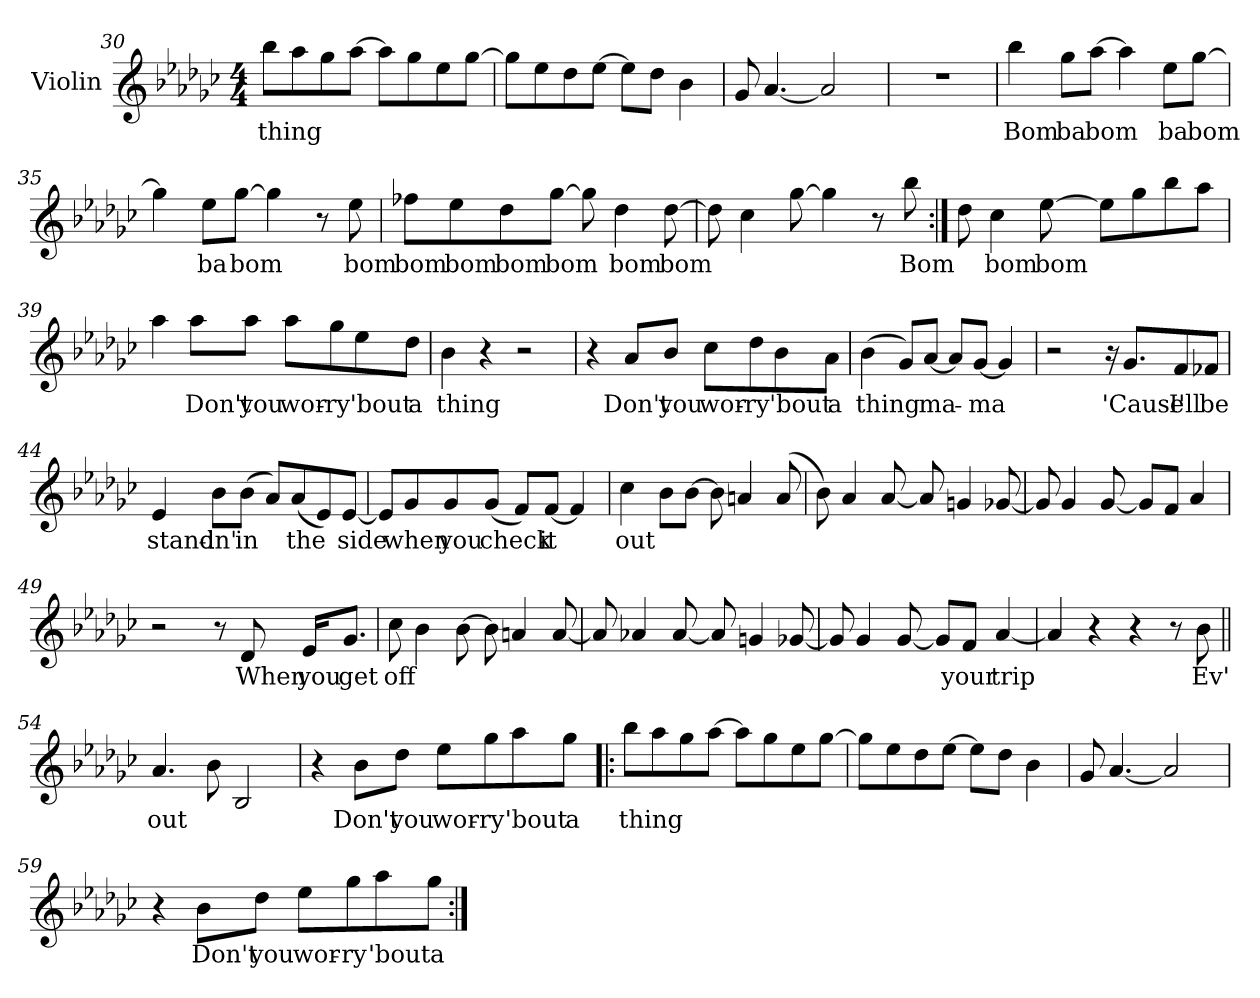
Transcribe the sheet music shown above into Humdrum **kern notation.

**kern	**text
*part1	*part1
*staff1	*staff1
*I"Violin	*
*I'Vln	*
*clefG2	*
*k[b-e-a-d-g-c-]	*
*G-:	*
*M4/4	*
=30	=30
8bb-\L	thing
8aa-\	.
8gg-\	.
[8aa-\J	.
8aa-\L]	.
8gg-\	.
8ee-\	.
[8gg-\J	.
=31	=31
8gg-\L]	.
8ee-\	.
8dd-\	.
[8ee-\J	.
8ee-\L]	.
8dd-\J	.
4b-\	.
=32	=32
8g-/	.
[4.a-/	.
2a-/]	.
!!LO:LB:g=z
=33	=33
1r	.
=34	=34
4bb-\	Bom
8gg-\L	ba
[8aa-\J	bom
4aa-\]	.
8ee-\L	ba
[8gg-\J	bom
=35	=35
4gg-\]	.
8ee-\L	ba
[8gg-\J	bom
4gg-\]	.
8r	.
8ee-\	bom
=36	=36
8ff-X\L	bom
8ee-\	bom
8dd-\	bom
[8gg-\J	bom
8gg-\]	.
4dd-\	bom
[8dd-\	bom
!!LO:LB:g=z
=37	=37
8dd-\]	.
4cc-\	.
[8gg-\	.
4gg-\]	.
8r	.
8bb-\	Bom
=38:|!	=38:|!
8dd-\	.
4cc-\	bom
[8ee-\	bom
8ee-\L]	.
8gg-\	.
8bb-\	.
8aa-\J	.
=39	=39
4aa-\	.
8aa-\L	Don't
8aa-\J	you
8aa-\L	wor-
8gg-\	-ry
8ee-\	'bout
8dd-\J	a
=40	=40
4b-\	thing
4r	.
2r	.
!!LO:LB:g=z
=41	=41
4r	.
8a-/L	Don't
8b-/J	you
8cc-\L	wor-
8dd-\	-ry
8b-\	'bout
8a-\J	a
=42	=42
(4b-\	thing
8g-/L)	.
[8a-/J	ma-
8a-/L]	.
[8g-/J	-ma
4g-/]	.
=43	=43
2r	.
16r	.
8.g-/L	'Cause
8f/	I'll
8f-X/J	be
=44	=44
4e-/	stand-
8b-\L	-in'
(8b-\J	in
8a-/L)	.
(8a-/	the
8e-/)	.
[8e-/J	side
!!LO:LB:g=z
=45	=45
8e-/L]	.
8g-/	when
8g-/	you
(8g-/J	check
8f/L)	.
[8f/J	it
4f/]	.
=46	=46
4cc-\	out
8b-\L	.
[8b-\J	.
8b-\]	.
4an/	.
(8a/	.
=47	=47
8b-\)	.
4a-/	.
[8a-/	.
8a-/]	.
4gn/	.
[8g-X/	.
=48	=48
8g-/]	.
4g-/	.
[8g-/	.
8g-/L]	.
8f/J	.
4a-/	.
=49	=49
2r	.
8r	.
8d-/	When
16e-/KL	you
8.g-/J	get
!!LO:LB:g=z
=50	=50
8cc-\	off
4b-\	.
[8b-\	.
8b-\]	.
4an/	.
[8a/	.
=51	=51
8a/]	.
4a-X/	.
[8a-/	.
8a-/]	.
4gn/	.
[8g-X/	.
=52	=52
8g-/]	.
4g-/	.
[8g-/	.
8g-/L]	.
8f/J	your
[4a-/	trip
=53	=53
4a-/]	.
4r	.
4r	.
8r	.
8b-\	Ev'
=54||	=54||
4.a-/	out
8b-\	.
2B-/	.
!!LO:LB:g=z
=55	=55
4r	.
8b-\L	Don't
8dd-\J	you
8ee-\L	wor-
8gg-\	-ry
8aa-\	'bout
8gg-\J	a
=56!|:	=56!|:
8bb-\L	thing
8aa-\	.
8gg-\	.
[8aa-\J	.
8aa-\L]	.
8gg-\	.
8ee-\	.
[8gg-\J	.
=57	=57
8gg-\L]	.
8ee-\	.
8dd-\	.
[8ee-\J	.
8ee-\L]	.
8dd-\J	.
4b-\	.
=58	=58
8g-/	.
[4.a-/	.
2a-/]	.
!!LO:LB:g=z
=59	=59
4r	.
8b-\L	Don't
8dd-\J	you
8ee-\L	wor-
8gg-\	-ry
8aa-\	'bout
8gg-\J	a
=:|!	=:|!
*-	*-
